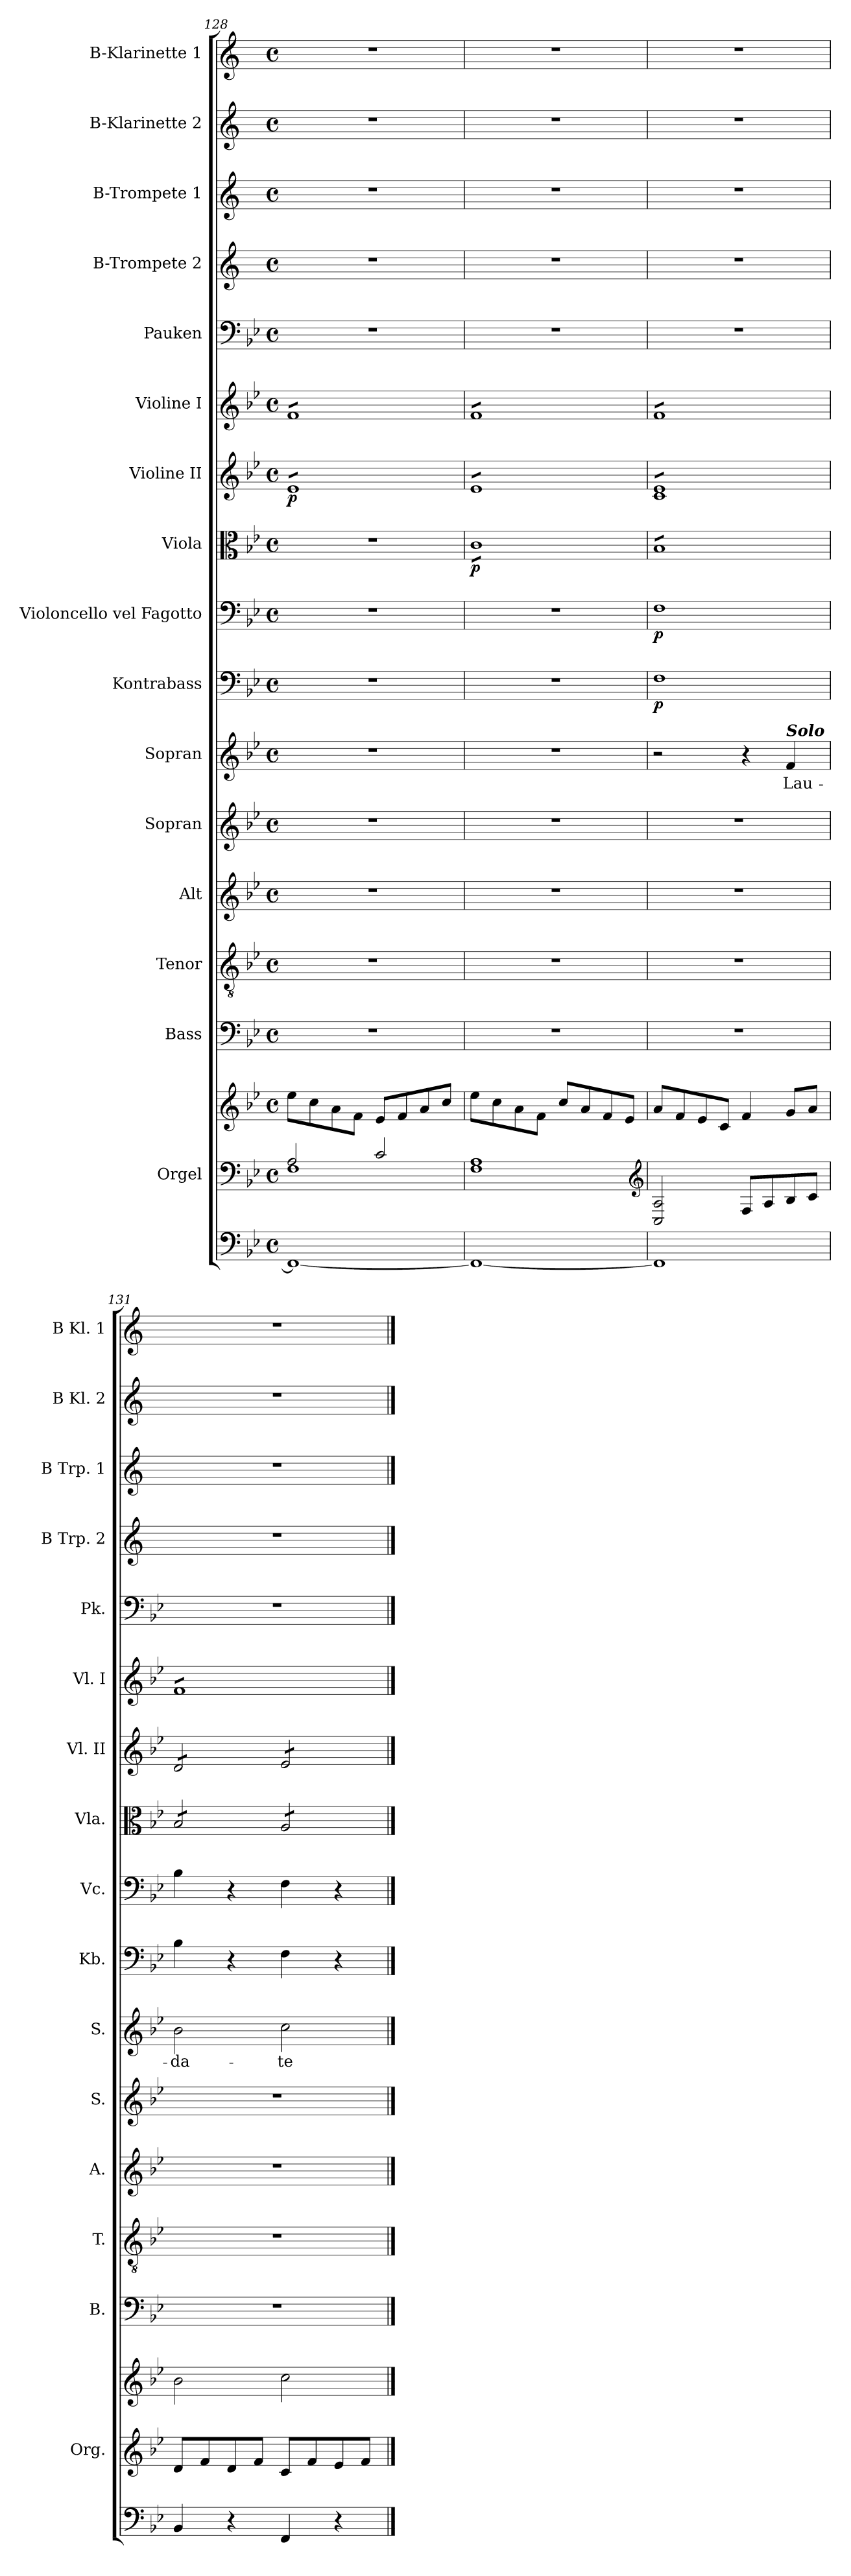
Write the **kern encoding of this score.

**kern	**kern	**kern	**kern	**kern	**kern	**kern	**kern	**text	**kern	**dynam	**kern	**dynam	**kern	**dynam	**kern	**dynam	**kern	**kern	**kern	**kern	**kern	**kern
*part17	*part16	*part16	*part15	*part14	*part13	*part12	*part11	*part11	*part10	*part10	*part9	*part9	*part8	*part8	*part7	*part7	*part6	*part5	*part4	*part3	*part2	*part1
*staff18	*staff17	*staff16	*staff15	*staff14	*staff13	*staff12	*staff11	*staff11	*staff10	*staff10	*staff9	*staff9	*staff8	*staff8	*staff7	*staff7	*staff6	*staff5	*staff4	*staff3	*staff2	*staff1
*	*I"Orgel	*	*I"Bass	*I"Tenor	*I"Alt	*I"Sopran	*I"Sopran	*	*I"Kontrabass	*	*I"Violoncello vel Fagotto	*	*I"Viola	*	*I"Violine II	*	*I"Violine I	*I"Pauken	*I"B-Trompete 2	*I"B-Trompete 1	*I"B-Klarinette 2	*I"B-Klarinette 1
*	*I'Org.	*	*I'B.	*I'T.	*I'A.	*I'S.	*I'S.	*	*I'Kb.	*	*I'Vc.	*	*I'Vla.	*	*I'Vl. II	*	*I'Vl. I	*I'Pk.	*I'B Trp. 2	*I'B Trp. 1	*I'B Kl. 2	*I'B Kl. 1
*clefF4	*clefF4	*clefG2	*clefF4	*clefGv2	*clefG2	*clefG2	*clefG2	*	*clefF4	*	*clefF4	*	*clefC3	*	*clefG2	*	*clefG2	*clefF4	*clefG2	*clefG2	*clefG2	*clefG2
*	*	*	*	*	*	*	*	*	*ITrd7c12	*	*	*	*	*	*	*	*	*	*ITrd1c2	*ITrd1c2	*ITrd1c2	*ITrd1c2
*k[b-e-]	*k[b-e-]	*k[b-e-]	*k[b-e-]	*k[b-e-]	*k[b-e-]	*k[b-e-]	*k[b-e-]	*	*k[b-e-]	*	*k[b-e-]	*	*k[b-e-]	*	*k[b-e-]	*	*k[b-e-]	*k[b-e-]	*k[b-e-]	*k[b-e-]	*k[b-e-]	*k[b-e-]
*B-:	*B-:	*B-:	*B-:	*B-:	*B-:	*B-:	*B-:	*	*B-:	*	*B-:	*	*B-:	*	*B-:	*	*B-:	*B-:	*B-:	*B-:	*B-:	*B-:
*M4/4	*M4/4	*M4/4	*M4/4	*M4/4	*M4/4	*M4/4	*M4/4	*	*M4/4	*	*M4/4	*	*M4/4	*	*M4/4	*	*M4/4	*M4/4	*M4/4	*M4/4	*M4/4	*M4/4
*met(c)	*met(c)	*met(c)	*met(c)	*met(c)	*met(c)	*met(c)	*met(c)	*	*met(c)	*	*met(c)	*	*met(c)	*	*met(c)	*	*met(c)	*met(c)	*met(c)	*met(c)	*met(c)	*met(c)
=128	=128	=128	=128	=128	=128	=128	=128	=128	=128	=128	=128	=128	=128	=128	=128	=128	=128	=128	=128	=128	=128	=128
*	*^	*	*	*	*	*	*	*	*	*	*	*	*	*	*	*	*	*	*	*	*	*
!	!	!	!	!	!	!	!	!	!	!	!	!	!	!	!	!	!LO:DY:b	!	!	!	!	!	!
*	*	*	*	*	*	*	*	*	*	*	*	*	*	*	*	*tremolo	*	*	*	*	*	*	*
*	*	*	*	*	*	*	*	*	*	*	*	*	*	*	*	*	*	*tremolo	*	*	*	*	*
1FF_	2A/	1F	8ee-\L	1r	1r	1r	1r	1r	.	1r	.	1r	.	1r	.	8e-L	p	8fL	1r	1r	1r	1r	1r
.	.	.	8cc\	.	.	.	.	.	.	.	.	.	.	.	.	8e-	.	8f	.	.	.	.	.
.	.	.	8a\	.	.	.	.	.	.	.	.	.	.	.	.	8e-	.	8f	.	.	.	.	.
.	.	.	8f\J	.	.	.	.	.	.	.	.	.	.	.	.	8e-	.	8f	.	.	.	.	.
.	2c/	.	8e-/L	.	.	.	.	.	.	.	.	.	.	.	.	8e-	.	8f	.	.	.	.	.
.	.	.	8f/	.	.	.	.	.	.	.	.	.	.	.	.	8e-	.	8f	.	.	.	.	.
.	.	.	8a/	.	.	.	.	.	.	.	.	.	.	.	.	8e-	.	8f	.	.	.	.	.
.	.	.	8cc/J	.	.	.	.	.	.	.	.	.	.	.	.	8e-J	.	8fJ	.	.	.	.	.
=129	=129	=129	=129	=129	=129	=129	=129	=129	=129	=129	=129	=129	=129	=129	=129	=129	=129	=129	=129	=129	=129	=129	=129
!	!	!	!	!	!	!	!	!	!	!	!	!	!	!	!LO:DY:b	!	!	!	!	!	!	!	!
*	*	*	*	*	*	*	*	*	*	*	*	*	*	*tremolo	*	*	*	*	*	*	*	*	*
1FF_	1A	1F	8ee-\L	1r	1r	1r	1r	1r	.	1r	.	1r	.	8cL	p	8e-L	.	8fL	1r	1r	1r	1r	1r
.	.	.	8cc\	.	.	.	.	.	.	.	.	.	.	8c	.	8e-	.	8f	.	.	.	.	.
.	.	.	8a\	.	.	.	.	.	.	.	.	.	.	8c	.	8e-	.	8f	.	.	.	.	.
.	.	.	8f\J	.	.	.	.	.	.	.	.	.	.	8c	.	8e-	.	8f	.	.	.	.	.
.	.	.	8cc/L	.	.	.	.	.	.	.	.	.	.	8c	.	8e-	.	8f	.	.	.	.	.
.	.	.	8a/	.	.	.	.	.	.	.	.	.	.	8c	.	8e-	.	8f	.	.	.	.	.
.	.	.	8f/	.	.	.	.	.	.	.	.	.	.	8c	.	8e-	.	8f	.	.	.	.	.
.	.	.	8e-/J	.	.	.	.	.	.	.	.	.	.	8cJ	.	8e-J	.	8fJ	.	.	.	.	.
*	*v	*v	*	*	*	*	*	*	*	*	*	*	*	*	*	*	*	*	*	*	*	*	*
*	*clefG2	*	*	*	*	*	*	*	*	*	*	*	*	*	*	*	*	*	*	*	*	*
=130	=130	=130	=130	=130	=130	=130	=130	=130	=130	=130	=130	=130	=130	=130	=130	=130	=130	=130	=130	=130	=130	=130
!	!	!	!	!	!	!	!	!	!	!LO:DY:b	!	!LO:DY:b	!	!	!	!	!	!	!	!	!	!
1FF]	2C/ 2A/	8a/L	1r	1r	1r	1r	2r	.	1FF	p	1F	p	8B-L	.	8c 8e-L	.	8fL	1r	1r	1r	1r	1r
.	.	8f/	.	.	.	.	.	.	.	.	.	.	8B-	.	8c 8e-	.	8f	.	.	.	.	.
.	.	8e-/	.	.	.	.	.	.	.	.	.	.	8B-	.	8c 8e-	.	8f	.	.	.	.	.
.	.	8c/J	.	.	.	.	.	.	.	.	.	.	8B-	.	8c 8e-	.	8f	.	.	.	.	.
.	8F/L	4f/	.	.	.	.	4r	.	.	.	.	.	8B-	.	8c 8e-	.	8f	.	.	.	.	.
.	8A/	.	.	.	.	.	.	.	.	.	.	.	8B-	.	8c 8e-	.	8f	.	.	.	.	.
!	!	!	!	!	!	!	!LO:TX:a:Bi:t=Solo	!	!	!	!	!	!	!	!	!	!	!	!	!	!	!
!	!	!	!	!	!	!	!	!LO:LY:b	!	!	!	!	!	!	!	!	!	!	!	!	!	!
.	8B-/	8g/L	.	.	.	.	4f/	Lau-	.	.	.	.	8B-	.	8c 8e-	.	8f	.	.	.	.	.
.	8c/J	8a/J	.	.	.	.	.	.	.	.	.	.	8B-J	.	8c 8e-J	.	8fJ	.	.	.	.	.
=131	=131	=131	=131	=131	=131	=131	=131	=131	=131	=131	=131	=131	=131	=131	=131	=131	=131	=131	=131	=131	=131	=131
!	!	!	!	!	!	!	!	!LO:LY:b	!	!	!	!	!	!	!	!	!	!	!	!	!	!
4BB-/	8d/L	2b-\	1r	1r	1r	1r	2b-\	-da-	4BB-\	.	4B-\	.	8B-/L	.	8d/L	.	8fL	1r	1r	1r	1r	1r
.	8f/	.	.	.	.	.	.	.	.	.	.	.	8B-/	.	8d/	.	8f	.	.	.	.	.
4r	8d/	.	.	.	.	.	.	.	4r	.	4r	.	8B-/	.	8d/	.	8f	.	.	.	.	.
.	8f/J	.	.	.	.	.	.	.	.	.	.	.	8B-/J	.	8d/J	.	8f	.	.	.	.	.
!	!	!	!	!	!	!	!	!LO:LY:b	!	!	!	!	!	!	!	!	!	!	!	!	!	!
4FF/	8c/L	2cc\	.	.	.	.	2cc\	-te	4FF\	.	4F\	.	8A/L	.	8e-/L	.	8f	.	.	.	.	.
.	8f/	.	.	.	.	.	.	.	.	.	.	.	8A/	.	8e-/	.	8f	.	.	.	.	.
4r	8e-/	.	.	.	.	.	.	.	4r	.	4r	.	8A/	.	8e-/	.	8f	.	.	.	.	.
.	8f/J	.	.	.	.	.	.	.	.	.	.	.	8A/J	.	8e-/J	.	8fJ	.	.	.	.	.
*	*	*	*	*	*	*	*	*	*	*	*	*	*	*	*	*	*Xtremolo	*	*	*	*	*
*	*	*	*	*	*	*	*	*	*	*	*	*	*	*	*Xtremolo	*	*	*	*	*	*	*
*	*	*	*	*	*	*	*	*	*	*	*	*	*Xtremolo	*	*	*	*	*	*	*	*	*
==	==	==	==	==	==	==	==	==	==	==	==	==	==	==	==	==	==	==	==	==	==	==
*-	*-	*-	*-	*-	*-	*-	*-	*-	*-	*-	*-	*-	*-	*-	*-	*-	*-	*-	*-	*-	*-	*-
